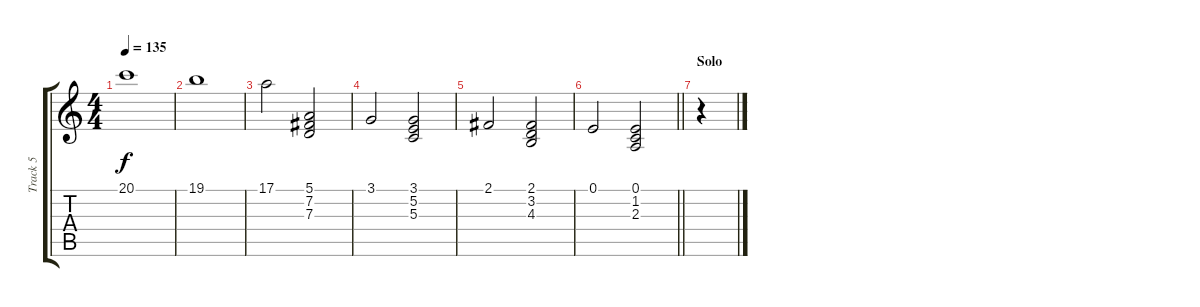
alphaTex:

\track ("Track 5" "Track 5") {instrument stringensemble1}
\staff {score tabs}
\tuning (E4 B3 G3 D3 A2 E2) {hide}
\ts (4 4)
\tempo 135
\clef g2
\ks c
20.1.1{dy f} |
19.1.1 |
17.1.2 (5.1 7.2 7.3).2 |
3.1.2 (3.1 5.2 5.3).2 |
2.1.2 (2.1 3.2 4.3).2 |
\barLineRight lightlight
0.1.2 (0.1 1.2 2.3).2 |
\section ("" "Solo")
r.4
